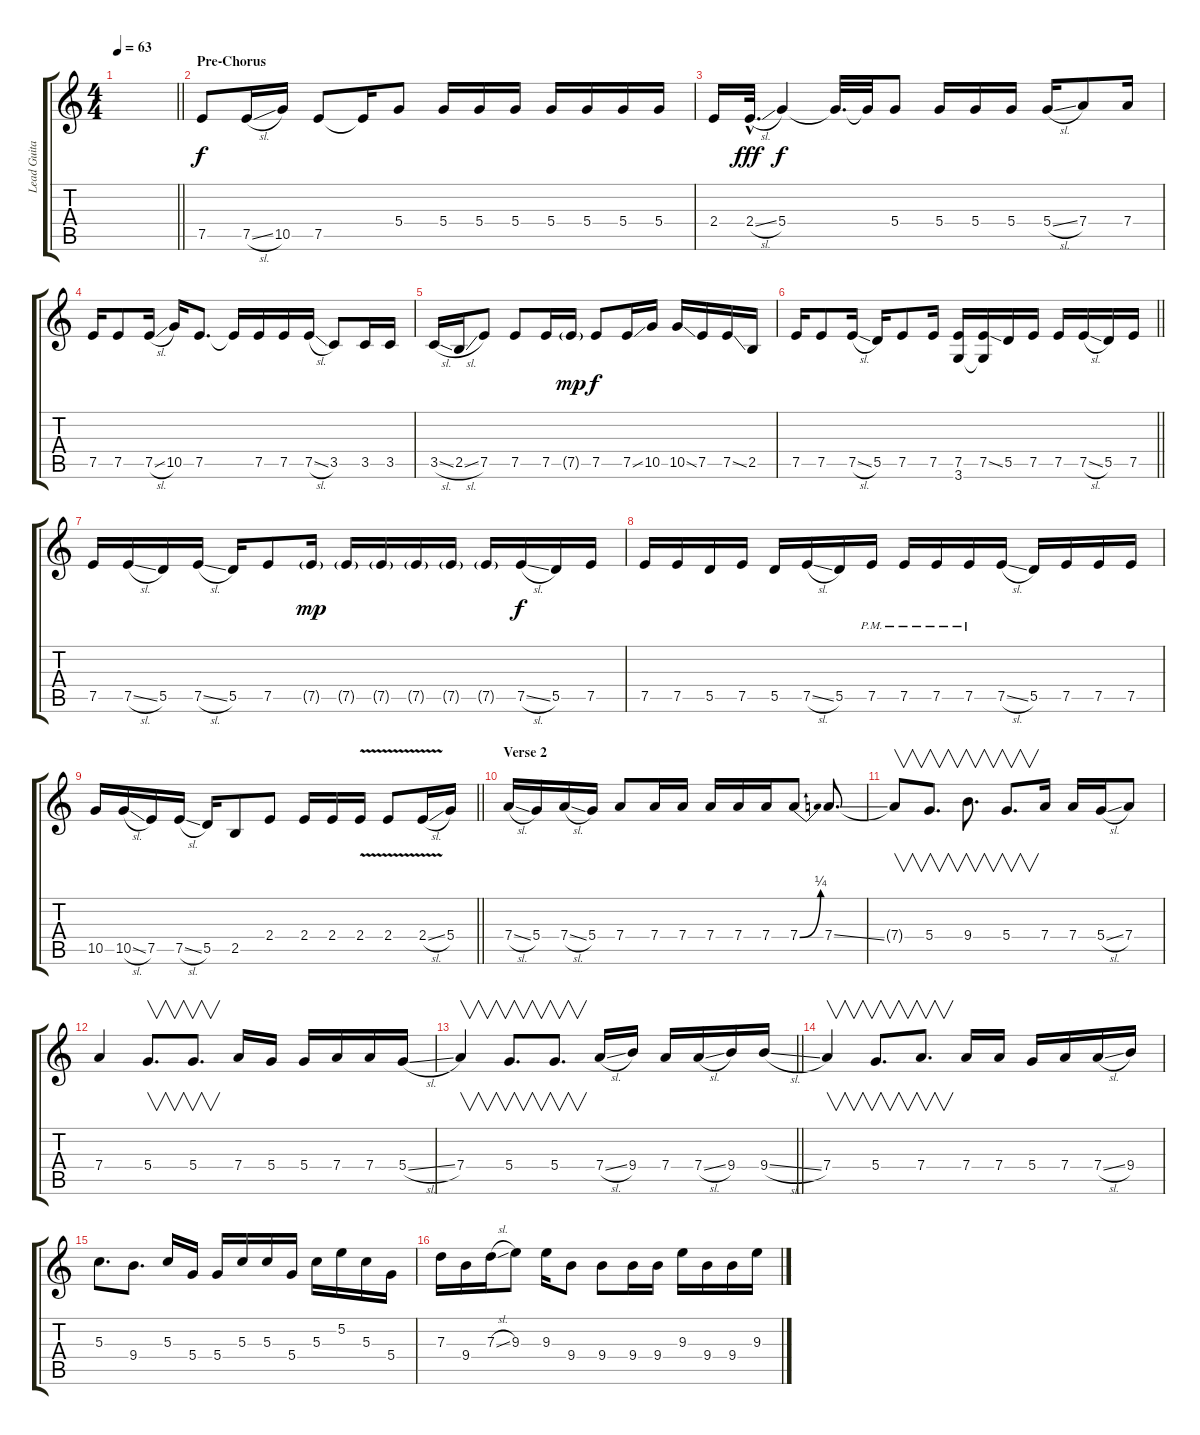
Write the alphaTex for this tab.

\track ("Lead Guitar" "Lead Guita") {instrument distortionguitar}
\staff {score tabs}
\tuning (E4 B3 G3 D3 A2 E2) {hide}
\ts (4 4)
\tempo 63
\clef g2
\barLineRight lightlight
\ks c
|
\section ("" "Pre-Chorus")
7.5.8 7.5{sl}.16 10.5.16 7.5.8 7.5{t}.16 5.4.8 5.4.16 5.4.16 5.4.16 5.4.16 5.4.16 5.4.16 5.4.16 |
2.4.16 2.4{sl hac}.32{d dy fff} 5.4.4{dy f} 5.4{t}.32{d} 5.4{t}.32 5.4.8 5.4.16 5.4.16 5.4.16 5.4{sl}.16 7.4.8 7.4.16 |
7.5.16 7.5.8 7.5{sl}.16 10.5.16 7.5.8{d} 7.5{t}.16 7.5.16 7.5.16 7.5{sl}.16 3.5.8 3.5.16 3.5.16 |
3.5{sl}.16 2.5{sl}.16 7.5.8 7.5.8 7.5.16 7.5{g}.16{dy mp} 7.5.8{dy f} 7.5{ss}.16 10.5.16 10.5{ss}.16 7.5.16 7.5{ss}.16 2.5.16 |
\barLineRight lightlight
7.5.16 7.5.8 7.5{sl}.16 5.5.16 7.5.8 7.5.16 (7.5 3.6).16 (7.5{ss} 3.6{t}).16 5.5.16 7.5.16 7.5.16 7.5{sl}.16 5.5.16 7.5.16 |
7.5.16 7.5{sl}.16 5.5.16 7.5{sl}.16 5.5.16 7.5.8 7.5{g}.16{dy mp} 7.5{g}.16 7.5{g}.16 7.5{g}.16 7.5{g}.16 7.5{g}.16 7.5{sl}.16{dy f} 5.5.16 7.5.16 |
7.5.16 7.5.16 5.5.16 7.5.16 5.5.16 7.5{sl}.16 5.5.16 7.5{pm}.16 7.5{pm}.16 7.5{pm}.16 7.5{pm}.16 7.5{sl}.16 5.5.16 7.5.16 7.5.16 7.5.16 |
\barLineRight lightlight
10.5.16 10.5{sl}.16 7.5.16 7.5{sl}.16 5.5.16 2.5.8 2.4.8 2.4.16 2.4.16 2.4{v}.16 2.4{v}.8 2.4{v sl}.16 5.4.16 |
\section ("" "Verse 2")
7.4{sl}.16 5.4.16 7.4{sl}.16 5.4.16 7.4.8 7.4.16 7.4.16 7.4.16 7.4.16 7.4.16 7.4{be (bend 0 0 60 1)}.8 7.4{ss}.8{d} |
7.4{t}.8{v} 5.4.8{v d} 9.4.8{v d} 5.4.8{v d} 7.4.16 7.4.16 5.4{sl}.16 7.4.8 |
7.4.4 5.4.8{v d} 5.4.8{v d} 7.4.16 5.4.16 5.4.16 7.4.16 7.4.16 5.4{sl}.16 |
\barLineRight lightlight
7.4.4{v} 5.4.8{v d} 5.4.8{v d} 7.4{sl}.16 9.4.16 7.4.16 7.4{sl}.16 9.4.16 9.4{sl}.16 |
7.4.4{v} 5.4.8{v d} 7.4.8{v d} 7.4.16 7.4.16 5.4.16 7.4.16 7.4{sl}.16 9.4.16 |
5.3.8{d} 9.4.8{d} 5.3.16 5.4.16 5.4.16 5.3.16 5.3.16 5.4.16 5.3.16 5.2.16 5.3.16 5.4.16 |
7.3.16 9.4.16 7.3{sl}.16 9.3.8 9.3.16 9.4.8 9.4.8 9.4.16 9.4.16 9.3.16 9.4.16 9.4.16 9.3.16
